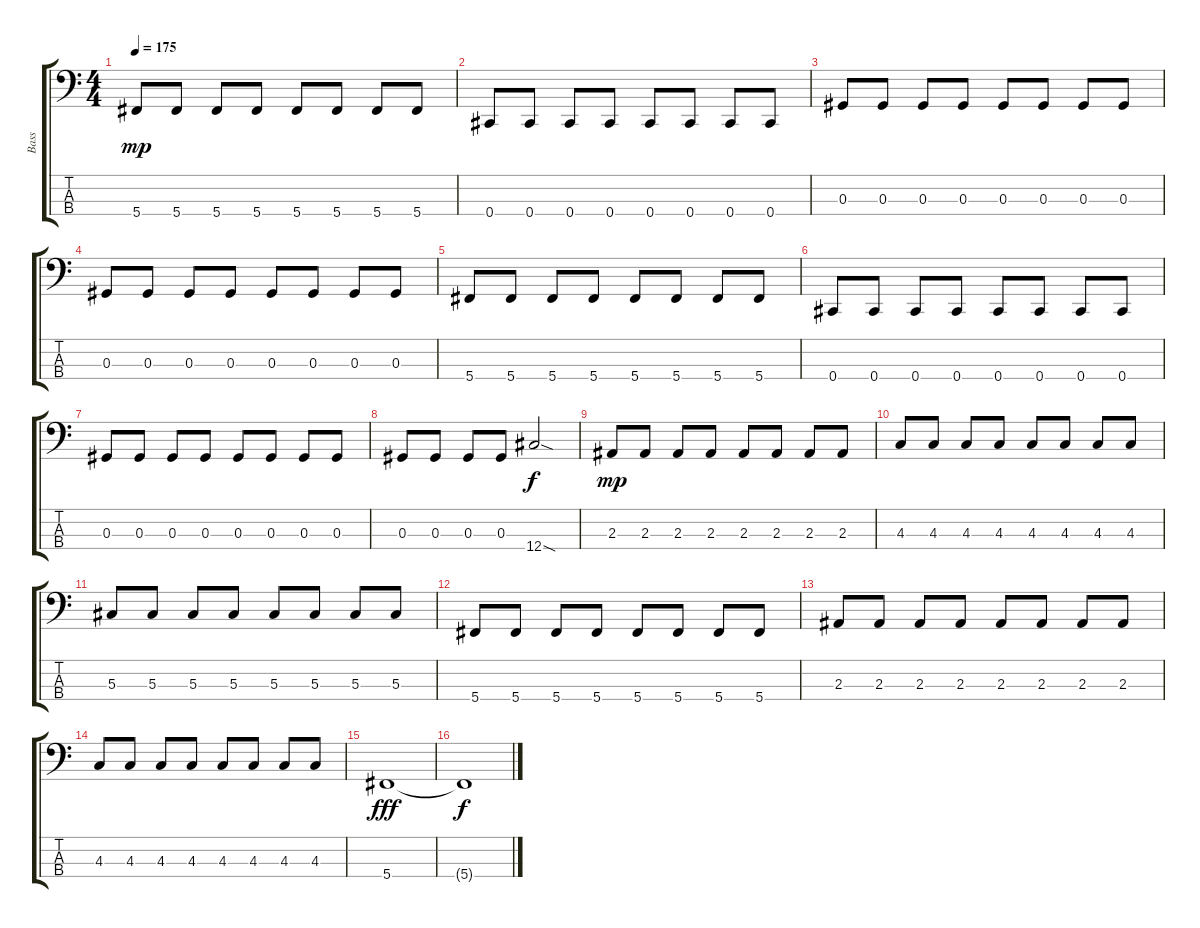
\track ("Bass" "Bass") {instrument electricbassfinger}
\staff {score tabs}
\tuning (Gb2 Db2 Ab1 Db1) {hide}
\ts (4 4)
\tempo 175
\clef f4
\ks c
5.4.8{dy mp} 5.4.8 5.4.8 5.4.8 5.4.8 5.4.8 5.4.8 5.4.8 |
0.4.8 0.4.8 0.4.8 0.4.8 0.4.8 0.4.8 0.4.8 0.4.8 |
0.3.8 0.3.8 0.3.8 0.3.8 0.3.8 0.3.8 0.3.8 0.3.8 |
0.3.8 0.3.8 0.3.8 0.3.8 0.3.8 0.3.8 0.3.8 0.3.8 |
5.4.8 5.4.8 5.4.8 5.4.8 5.4.8 5.4.8 5.4.8 5.4.8 |
0.4.8 0.4.8 0.4.8 0.4.8 0.4.8 0.4.8 0.4.8 0.4.8 |
0.3.8 0.3.8 0.3.8 0.3.8 0.3.8 0.3.8 0.3.8 0.3.8 |
0.3.8 0.3.8 0.3.8 0.3.8 12.4{sod}.2{dy f} |
2.3.8{dy mp} 2.3.8 2.3.8 2.3.8 2.3.8 2.3.8 2.3.8 2.3.8 |
4.3.8 4.3.8 4.3.8 4.3.8 4.3.8 4.3.8 4.3.8 4.3.8 |
5.3.8 5.3.8 5.3.8 5.3.8 5.3.8 5.3.8 5.3.8 5.3.8 |
5.4.8 5.4.8 5.4.8 5.4.8 5.4.8 5.4.8 5.4.8 5.4.8 |
2.3.8 2.3.8 2.3.8 2.3.8 2.3.8 2.3.8 2.3.8 2.3.8 |
4.3.8 4.3.8 4.3.8 4.3.8 4.3.8 4.3.8 4.3.8 4.3.8 |
5.4.1{dy fff} |
5.4{t}.1{dy f}
